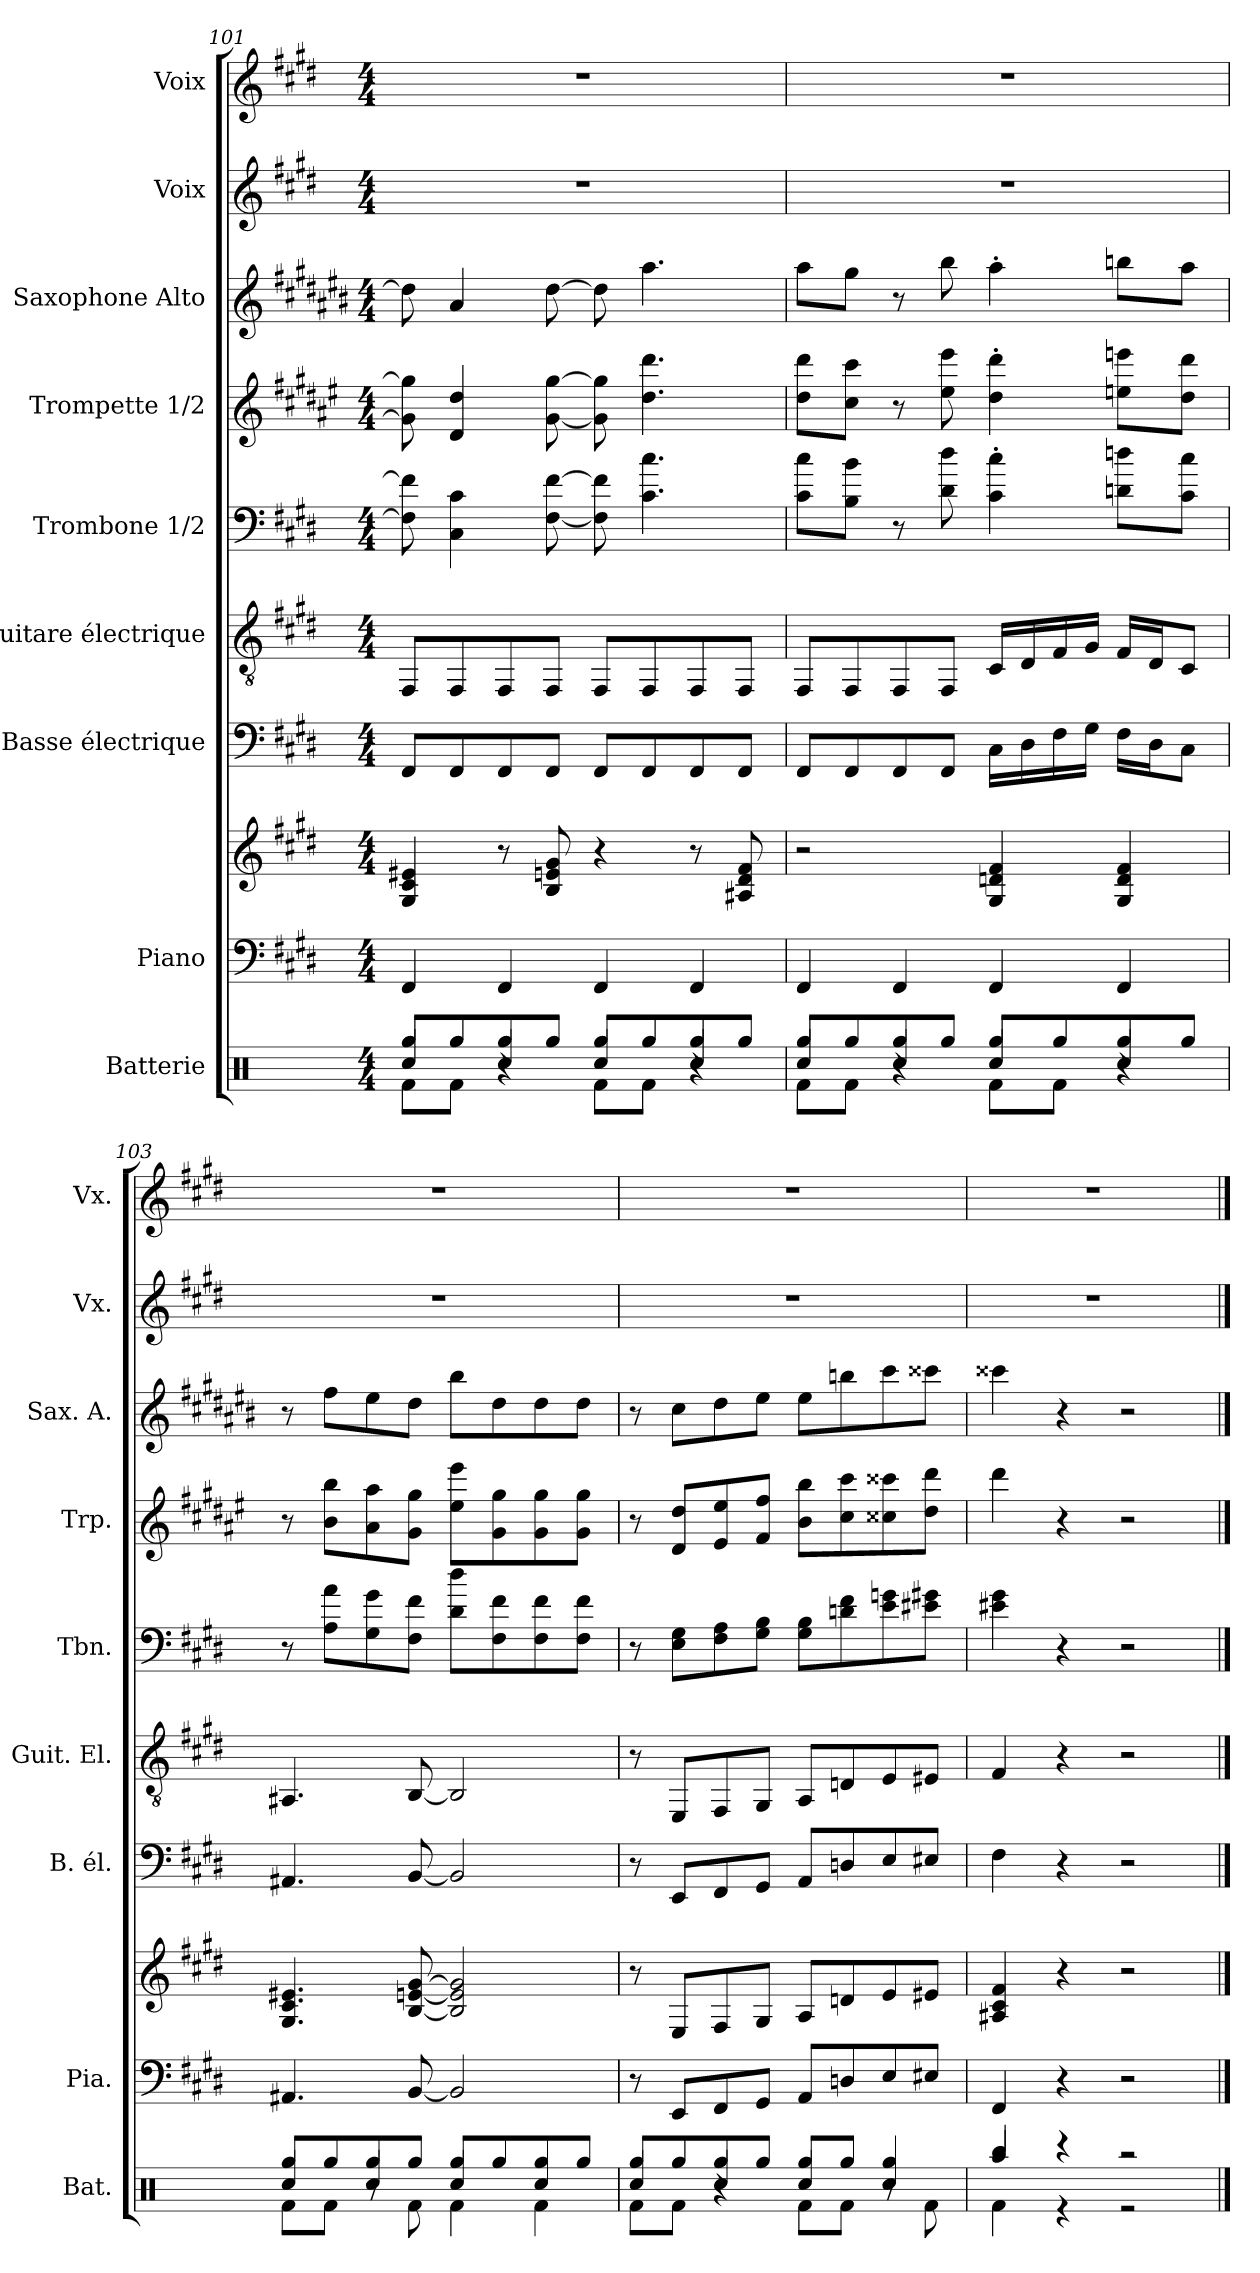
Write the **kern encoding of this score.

**kern	**kern	**kern	**kern	**kern	**kern	**kern	**kern	**kern	**kern
*part9	*part8	*part8	*part7	*part6	*part5	*part4	*part3	*part2	*part1
*staff10	*staff9	*staff8	*staff7	*staff6	*staff5	*staff4	*staff3	*staff2	*staff1
*I"Batterie	*I"Piano	*	*I"Basse électrique	*I"Guitare électrique	*I"Trombone 1/2	*I"Trompette 1/2	*I"Saxophone Alto	*I"Voix	*I"Voix
*I'Bat.	*I'Pia.	*	*I'B. él.	*I'Guit. El.	*I'Tbn.	*I'Trp.	*I'Sax. A.	*I'Vx.	*I'Vx.
*clefX	*clefF4	*clefG2	*clefF4	*clefGv2	*clefF4	*clefG2	*clefG2	*clefG2	*clefG2
*	*	*	*ITrd7c12	*	*	*ITrd1c2	*ITrd5c9	*	*
*k[]	*k[f#c#g#d#]	*k[f#c#g#d#]	*k[f#c#g#d#]	*k[f#c#g#d#]	*k[f#c#g#d#]	*k[f#c#g#d#]	*k[f#c#g#d#]	*k[f#c#g#d#]	*k[f#c#g#d#]
*M4/4	*M4/4	*M4/4	*M4/4	*M4/4	*M4/4	*M4/4	*M4/4	*M4/4	*M4/4
=101	=101	=101	=101	=101	=101	=101	=101	=101	=101
*^	*	*	*	*	*	*	*	*	*
*	*^	*	*	*	*	*	*	*	*	*
8Rgg/L	8Rf\L	4Rcc/	4FF#/	4G#/ 4c#/ 4e#X/	8FFF#/L	8FF#/L	8F#\] 8f#\]	8f#\] 8ff#\]	8f#\]	1r	1r
8Rgg/	8Rf\J	.	.	.	8FFF#/	8FF#/	4C#\ 4c#\	4c#/ 4cc#/	4c#/	.	.
8Rgg/	4r	4Rcc/	4FF#/	8r	8FFF#/	8FF#/	.	.	.	.	.
8Rgg/J	.	.	.	8B/ 8en/ 8g#/	8FFF#/J	8FF#/J	[8F#\ [8f#\	[8f#\ [8ff#\	[8f#\	.	.
8Rgg/L	8Rf\L	4Rcc/	4FF#/	4r	8FFF#/L	8FF#/L	8F#\] 8f#\]	8f#\] 8ff#\]	8f#\]	.	.
8Rgg/	8Rf\J	.	.	.	8FFF#/	8FF#/	4.c#\ 4.cc#\	4.cc#\ 4.ccc#\	4.cc#\	.	.
8Rgg/	4r	4Rcc/	4FF#/	8r	8FFF#/	8FF#/	.	.	.	.	.
8Rgg/J	.	.	.	8A#X/ 8d#/ 8f#/	8FFF#/J	8FF#/J	.	.	.	.	.
!!LO:LB:g=z
=102	=102	=102	=102	=102	=102	=102	=102	=102	=102	=102	=102
8Rgg/L	8Rf\L	4Rcc/	4FF#/	2r	8FFF#/L	8FF#/L	8c#\ 8cc#\L	8cc#\ 8ccc#\L	8cc#\L	1r	1r
8Rgg/	8Rf\J	.	.	.	8FFF#/	8FF#/	8B\ 8b\J	8b\ 8bb\J	8b\J	.	.
8Rgg/	4r	4Rcc/	4FF#/	.	8FFF#/	8FF#/	8r	8r	8r	.	.
8Rgg/J	.	.	.	.	8FFF#/J	8FF#/J	8d#\ 8dd#\	8dd#\ 8ddd#\	8dd#\	.	.
8Rgg/L	8Rf\L	4Rcc/	4FF#/	4G#/ 4dn/ 4f#/	16CC#\LL	16C#/LL	4c#\' 4cc#\'	4cc#\' 4ccc#\'	4cc#'\	.	.
.	.	.	.	.	16DD#\	16D#/	.	.	.	.	.
8Rgg/	8Rf\J	.	.	.	16FF#\	16F#/	.	.	.	.	.
.	.	.	.	.	16GG#\JJ	16G#/JJ	.	.	.	.	.
8Rgg/	4r	4Rcc/	4FF#/	4G#/ 4d/ 4f#/	16FF#\LL	16F#/LL	8dn\ 8ddn\L	8ddn\ 8dddn\L	8ddn\L	.	.
.	.	.	.	.	16DD#\J	16D#/J	.	.	.	.	.
8Rgg/J	.	.	.	.	8CC#\J	8C#/J	8c#\ 8cc#\J	8cc#\ 8ccc#\J	8cc#\J	.	.
=103	=103	=103	=103	=103	=103	=103	=103	=103	=103	=103	=103
8Rgg/L	8Rf\L	4Rcc/	4.AA#X/	4.G#/ 4.c#/ 4.e#X/	4.AAA#X/	4.AA#X/	8r	8r	8r	1r	1r
8Rgg/	8Rf\J	.	.	.	.	.	8A\ 8a\L	8a\ 8aa\L	8a\L	.	.
8Rgg/	8r	4Rcc/	.	.	.	.	8G#\ 8g#\	8g#\ 8gg#\	8g#\	.	.
8Rgg/J	8Rf\	.	[8BB/	[8B/ [8en/ [8g#/	[8BBB/	[8BB/	8F#\ 8f#\J	8f#\ 8ff#\J	8f#\J	.	.
8Rgg/L	4Rf\	4Rcc/	2BB/]	2B/] 2e/] 2g#/]	2BBB/]	2BB/]	8d#\ 8dd#\L	8dd#\ 8ddd#\L	8dd#\L	.	.
8Rgg/	.	.	.	.	.	.	8F#\ 8f#\	8f#\ 8ff#\	8f#\	.	.
8Rgg/	4Rf\	4Rcc/	.	.	.	.	8F#\ 8f#\	8f#\ 8ff#\	8f#\	.	.
8Rgg/J	.	.	.	.	.	.	8F#\ 8f#\J	8f#\ 8ff#\J	8f#\J	.	.
=104	=104	=104	=104	=104	=104	=104	=104	=104	=104	=104	=104
8Rgg/L	8Rf\L	4Rcc/	8r	8r	8r	8r	8r	8r	8r	1r	1r
8Rgg/	8Rf\J	.	8EE/L	8E/L	8EEE/L	8EE/L	8E\ 8G#\L	8c#/ 8cc#/L	8e\L	.	.
8Rgg/	4r	4Rcc/	8FF#/	8F#/	8FFF#/	8FF#/	8F#\ 8A\	8d#/ 8dd#/	8f#\	.	.
8Rgg/J	.	.	8GG#/J	8G#/J	8GGG#/J	8GG#/J	8G#\ 8B\J	8e/ 8ee/J	8g#\J	.	.
8Rgg/L	8Rf\L	4Rcc/	8AA/L	8A/L	8AAA/L	8AA/L	8G#\ 8B\L	8a\ 8aa\L	8g#\L	.	.
8Rgg/J	8Rf\J	.	8Dn/	8dn/	8DDn/	8Dn/	8dn\ 8f#\	8b\ 8bb\	8ddn\	.	.
4Rgg/	8r	4Rcc/	8E/	8e/	8EE/	8E/	8e\ 8gn\	8b#X\ 8bb#X\	8ee\	.	.
.	8Rf\	.	8E#X/J	8e#X/J	8EE#X/J	8E#X/J	8e#X\ 8g#X\J	8cc#\ 8ccc#\J	8ee#X\J	.	.
=105	=105	=105	=105	=105	=105	=105	=105	=105	=105	=105	=105
4Raa/	4Rf\	4Rbb/	4FF#/	4A#X/ 4c#/ 4f#/	4FF#\	4F#/	4e#X\ 4g#\	4ccc#\	4ee#X\	1r	1r
4r	4r	2.ryy	4r	4r	4r	4r	4r	4r	4r	.	.
2r	2r	.	2r	2r	2r	2r	2r	2r	2r	.	.
*v	*v	*v	*	*	*	*	*	*	*	*	*
==	==	==	==	==	==	==	==	==	==
*-	*-	*-	*-	*-	*-	*-	*-	*-	*-
